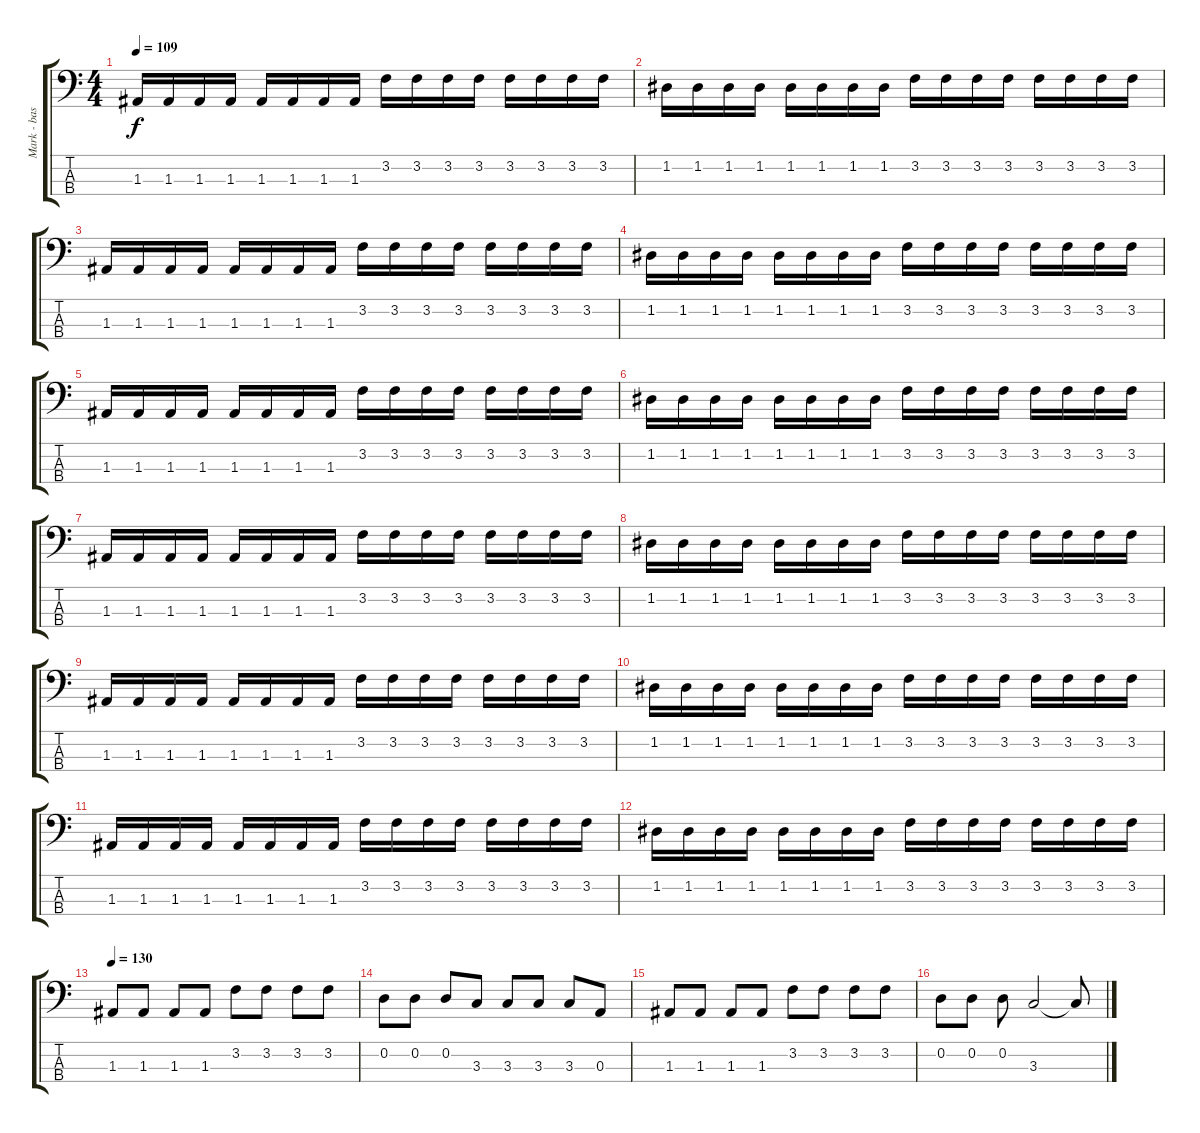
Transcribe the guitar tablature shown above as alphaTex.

\track ("Mark - bass" "Mark - bas") {instrument electricbassfinger}
\staff {score tabs}
\tuning (G2 D2 A1 E1) {hide}
\ts (4 4)
\tempo 109
\clef f4
\ks c
1.3.16{dy f} 1.3.16 1.3.16 1.3.16 1.3.16 1.3.16 1.3.16 1.3.16 3.2.16 3.2.16 3.2.16 3.2.16 3.2.16 3.2.16 3.2.16 3.2.16 |
1.2.16 1.2.16 1.2.16 1.2.16 1.2.16 1.2.16 1.2.16 1.2.16 3.2.16 3.2.16 3.2.16 3.2.16 3.2.16 3.2.16 3.2.16 3.2.16 |
1.3.16 1.3.16 1.3.16 1.3.16 1.3.16 1.3.16 1.3.16 1.3.16 3.2.16 3.2.16 3.2.16 3.2.16 3.2.16 3.2.16 3.2.16 3.2.16 |
1.2.16 1.2.16 1.2.16 1.2.16 1.2.16 1.2.16 1.2.16 1.2.16 3.2.16 3.2.16 3.2.16 3.2.16 3.2.16 3.2.16 3.2.16 3.2.16 |
1.3.16 1.3.16 1.3.16 1.3.16 1.3.16 1.3.16 1.3.16 1.3.16 3.2.16 3.2.16 3.2.16 3.2.16 3.2.16 3.2.16 3.2.16 3.2.16 |
1.2.16 1.2.16 1.2.16 1.2.16 1.2.16 1.2.16 1.2.16 1.2.16 3.2.16 3.2.16 3.2.16 3.2.16 3.2.16 3.2.16 3.2.16 3.2.16 |
1.3.16 1.3.16 1.3.16 1.3.16 1.3.16 1.3.16 1.3.16 1.3.16 3.2.16 3.2.16 3.2.16 3.2.16 3.2.16 3.2.16 3.2.16 3.2.16 |
1.2.16 1.2.16 1.2.16 1.2.16 1.2.16 1.2.16 1.2.16 1.2.16 3.2.16 3.2.16 3.2.16 3.2.16 3.2.16 3.2.16 3.2.16 3.2.16 |
1.3.16 1.3.16 1.3.16 1.3.16 1.3.16 1.3.16 1.3.16 1.3.16 3.2.16 3.2.16 3.2.16 3.2.16 3.2.16 3.2.16 3.2.16 3.2.16 |
1.2.16 1.2.16 1.2.16 1.2.16 1.2.16 1.2.16 1.2.16 1.2.16 3.2.16 3.2.16 3.2.16 3.2.16 3.2.16 3.2.16 3.2.16 3.2.16 |
1.3.16 1.3.16 1.3.16 1.3.16 1.3.16 1.3.16 1.3.16 1.3.16 3.2.16 3.2.16 3.2.16 3.2.16 3.2.16 3.2.16 3.2.16 3.2.16 |
1.2.16 1.2.16 1.2.16 1.2.16 1.2.16 1.2.16 1.2.16 1.2.16 3.2.16 3.2.16 3.2.16 3.2.16 3.2.16 3.2.16 3.2.16 3.2.16 |
\tempo 130
1.3.8 1.3.8 1.3.8 1.3.8 3.2.8 3.2.8 3.2.8 3.2.8 |
0.2.8 0.2.8 0.2.8 3.3.8 3.3.8 3.3.8 3.3.8 0.3.8 |
1.3.8 1.3.8 1.3.8 1.3.8 3.2.8 3.2.8 3.2.8 3.2.8 |
0.2.8 0.2.8 0.2.8 3.3.2 3.3{t}.8
